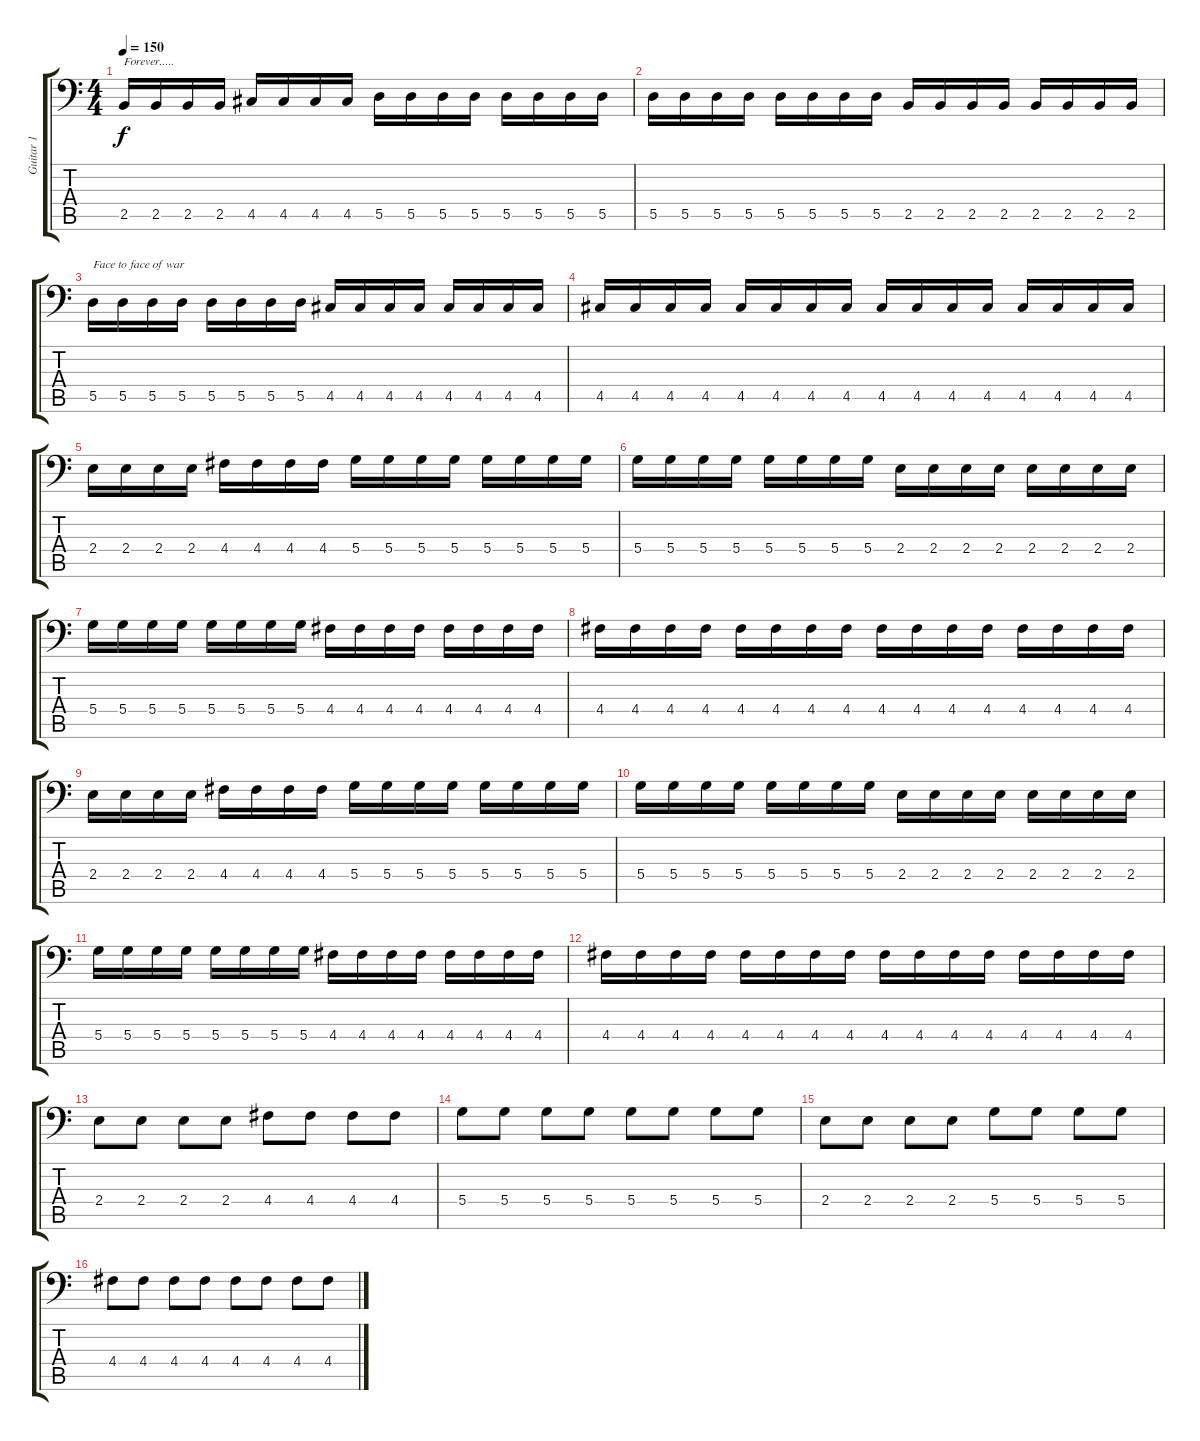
\track ("Guitar 1" "Guitar 1") {instrument distortionguitar}
\staff {score tabs}
\tuning (E3 B2 G2 D2 A1 E1) {hide}
\ts (4 4)
\tempo 150
\clef f4
\ks c
2.5.16{txt "Forever....." dy f} 2.5.16 2.5.16 2.5.16 4.5.16 4.5.16 4.5.16 4.5.16 5.5.16 5.5.16 5.5.16 5.5.16 5.5.16 5.5.16 5.5.16 5.5.16 |
5.5.16 5.5.16 5.5.16 5.5.16 5.5.16 5.5.16 5.5.16 5.5.16 2.5.16 2.5.16 2.5.16 2.5.16 2.5.16 2.5.16 2.5.16 2.5.16 |
5.5.16{txt "Face to face of war"} 5.5.16 5.5.16 5.5.16 5.5.16 5.5.16 5.5.16 5.5.16 4.5.16 4.5.16 4.5.16 4.5.16 4.5.16 4.5.16 4.5.16 4.5.16 |
4.5.16 4.5.16 4.5.16 4.5.16 4.5.16 4.5.16 4.5.16 4.5.16 4.5.16 4.5.16 4.5.16 4.5.16 4.5.16 4.5.16 4.5.16 4.5.16 |
2.4.16 2.4.16 2.4.16 2.4.16 4.4.16 4.4.16 4.4.16 4.4.16 5.4.16 5.4.16 5.4.16 5.4.16 5.4.16 5.4.16 5.4.16 5.4.16 |
5.4.16 5.4.16 5.4.16 5.4.16 5.4.16 5.4.16 5.4.16 5.4.16 2.4.16 2.4.16 2.4.16 2.4.16 2.4.16 2.4.16 2.4.16 2.4.16 |
5.4.16 5.4.16 5.4.16 5.4.16 5.4.16 5.4.16 5.4.16 5.4.16 4.4.16 4.4.16 4.4.16 4.4.16 4.4.16 4.4.16 4.4.16 4.4.16 |
4.4.16 4.4.16 4.4.16 4.4.16 4.4.16 4.4.16 4.4.16 4.4.16 4.4.16 4.4.16 4.4.16 4.4.16 4.4.16 4.4.16 4.4.16 4.4.16 |
2.4.16 2.4.16 2.4.16 2.4.16 4.4.16 4.4.16 4.4.16 4.4.16 5.4.16 5.4.16 5.4.16 5.4.16 5.4.16 5.4.16 5.4.16 5.4.16 |
5.4.16 5.4.16 5.4.16 5.4.16 5.4.16 5.4.16 5.4.16 5.4.16 2.4.16 2.4.16 2.4.16 2.4.16 2.4.16 2.4.16 2.4.16 2.4.16 |
5.4.16 5.4.16 5.4.16 5.4.16 5.4.16 5.4.16 5.4.16 5.4.16 4.4.16 4.4.16 4.4.16 4.4.16 4.4.16 4.4.16 4.4.16 4.4.16 |
4.4.16 4.4.16 4.4.16 4.4.16 4.4.16 4.4.16 4.4.16 4.4.16 4.4.16 4.4.16 4.4.16 4.4.16 4.4.16 4.4.16 4.4.16 4.4.16 |
2.4.8 2.4.8 2.4.8 2.4.8 4.4.8 4.4.8 4.4.8 4.4.8 |
5.4.8 5.4.8 5.4.8 5.4.8 5.4.8 5.4.8 5.4.8 5.4.8 |
2.4.8 2.4.8 2.4.8 2.4.8 5.4.8 5.4.8 5.4.8 5.4.8 |
4.4.8 4.4.8 4.4.8 4.4.8 4.4.8 4.4.8 4.4.8 4.4.8
